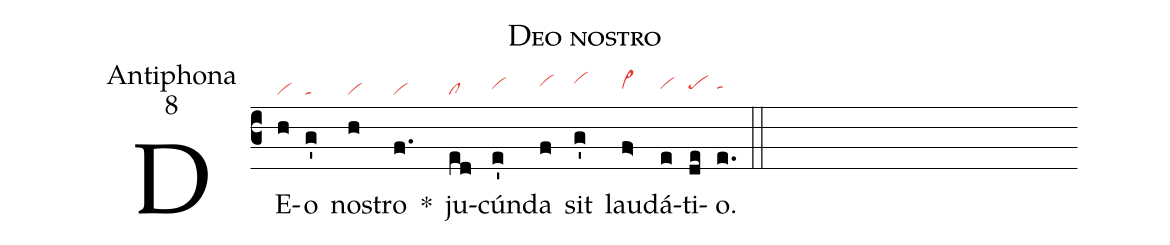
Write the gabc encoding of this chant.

name:Deo nostro;
office-part:Antiphona;
mode:8;
nabc-lines:1;
%%
(c3)
DE(h|vi)o(g'|ta) no(h|vi)stro(f.|vi) *()
ju(ed|cl)cún(e'|vihh)da(f|vihi) sit(g'|vihj) lau(f>|vi>hh)dá(e|vihh)ti(de|pehh)o.(e.|tahh) (::)
